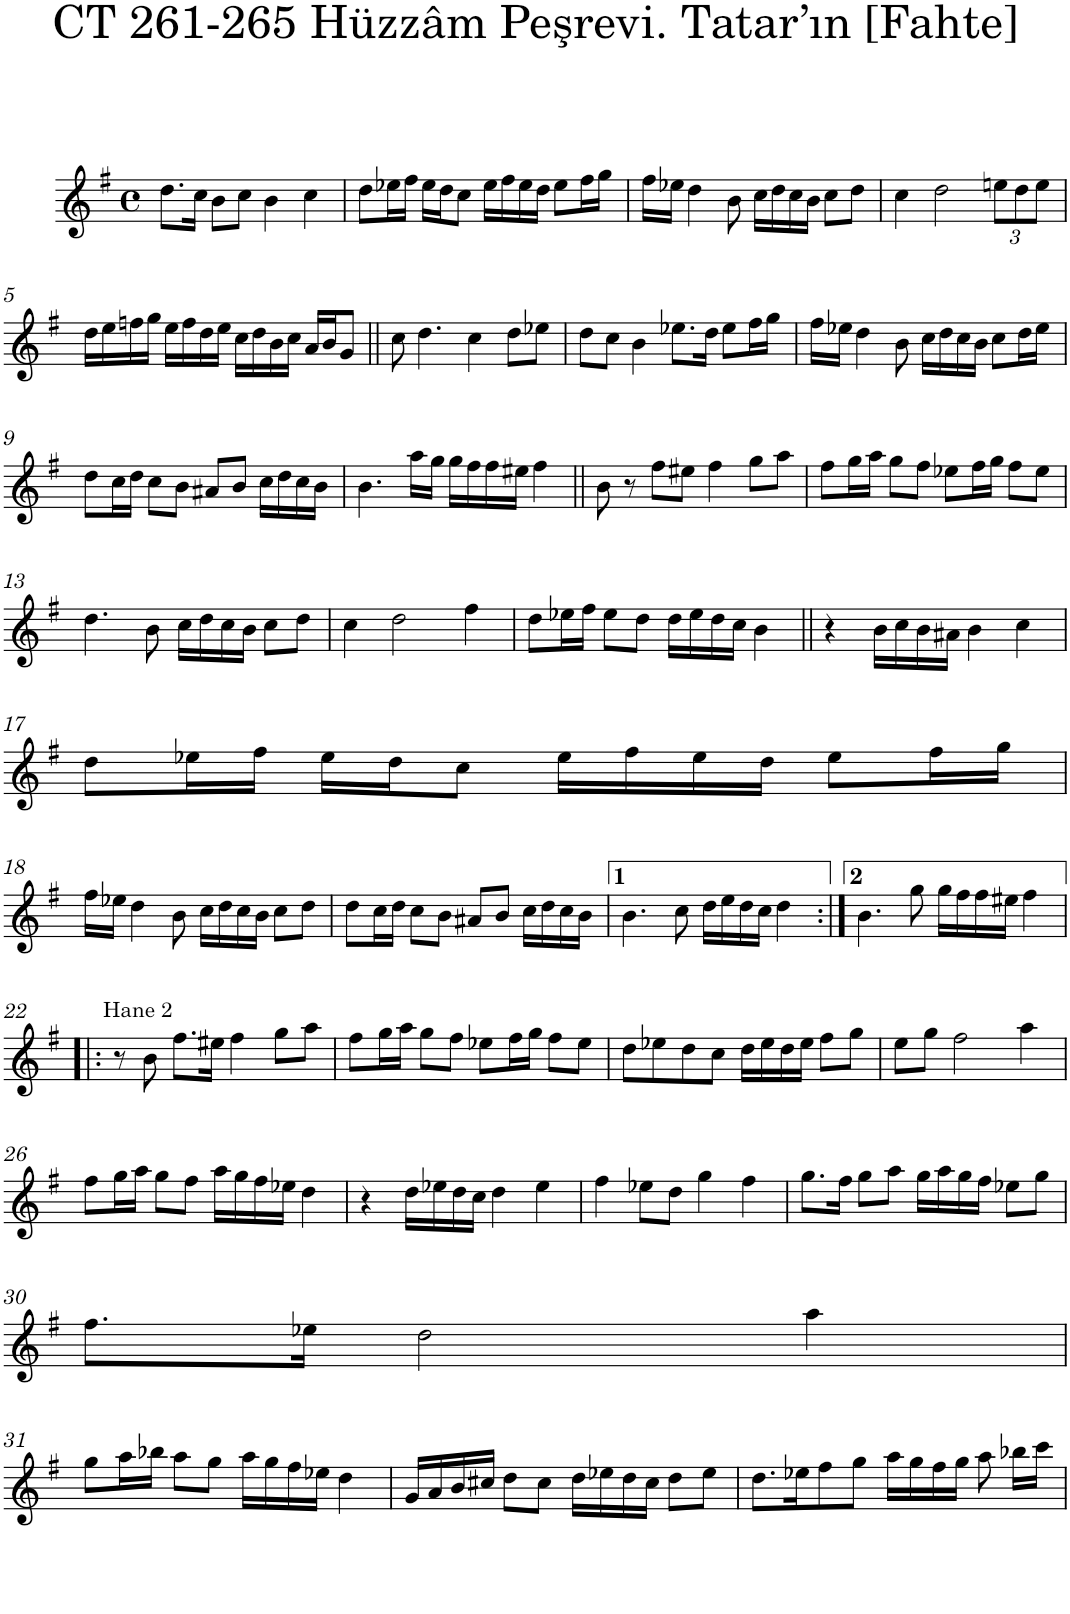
**kern
*part1
*staff1
*I"Piano
*I'Pno.
*clefG2
*k[f#]
*M4/4
*met(c)
=1
8.dd\L
16cc\Jk
8b\L
8cc\J
4b\
4cc\
=2
8dd\L
16ee-X\L
16ff#\JJ
16ee-\LL
16dd\J
8cc\J
16ee-\LL
16ff#\
16ee-\
16dd\JJ
8ee-\L
16ff#\L
16gg\JJ
=3
16ff#\LL
16ee-X\JJ
4dd\
8b\
16cc\LL
16dd\
16cc\
16b\JJ
8cc\L
8dd\J
=4
4cc\
2dd\
*Xbrackettup
12een\L
12dd\
12ee\J
!!LO:LB:g=z
=5
16dd\LL
16ee\
16ffn\
16gg\JJ
16ee\LL
16ff\
16dd\
16ee\JJ
16cc\LL
16dd\
16b\
16cc\JJ
16a/LL
16b/J
8g/J
=6||
8cc\
4.dd\
4cc\
8dd\L
8ee-X\J
=7
8dd\L
8cc\J
4b\
8.ee-X\L
16dd\Jk
8ee-\L
16ff#\L
16gg\JJ
=8
16ff#\LL
16ee-X\JJ
4dd\
8b\
16cc\LL
16dd\
16cc\
16b\JJ
8cc\L
16dd\L
16ee-\JJ
!!LO:LB:g=z
=9
8dd\L
16cc\L
16dd\JJ
8cc\L
8b\J
8a#X/L
8b/J
16cc\LL
16dd\
16cc\
16b\JJ
=10
4.b\
16aa\LL
16gg\JJ
16gg\LL
16ff#\
16ff#\
16ee#X\JJ
4ff#\
=11||
8b\
8r
8ff#\L
8ee#X\J
4ff#\
8gg\L
8aa\J
=12
8ff#\L
16gg\L
16aa\JJ
8gg\L
8ff#\J
8ee-X\L
16ff#\L
16gg\JJ
8ff#\L
8ee-\J
!!LO:LB:g=z
=13
4.dd\
8b\
16cc\LL
16dd\
16cc\
16b\JJ
8cc\L
8dd\J
=14
4cc\
2dd\
4ff#\
=15
8dd\L
16ee-X\L
16ff#\JJ
8ee-\L
8dd\J
16dd\LL
16ee-\
16dd\
16cc\JJ
4b\
=16||
4r
16b\LL
16cc\
16b\
16a#X\JJ
4b\
4cc\
!!LO:LB:g=z
=17
8dd\L
16ee-X\L
16ff#\JJ
16ee-\LL
16dd\J
8cc\J
16ee-\LL
16ff#\
16ee-\
16dd\JJ
8ee-\L
16ff#\L
16gg\JJ
!!LO:LB:g=z
=18
16ff#\LL
16ee-X\JJ
4dd\
8b\
16cc\LL
16dd\
16cc\
16b\JJ
8cc\L
8dd\J
=19
8dd\L
16cc\L
16dd\JJ
8cc\L
8b\J
8a#X/L
8b/J
16cc\LL
16dd\
16cc\
16b\JJ
=20
4.b\
8cc\
16dd\LL
16ee\
16dd\
16cc\JJ
4dd\
=21:|!
4.b\
8gg\
16gg\LL
16ff#\
16ff#\
16ee#X\JJ
4ff#\
!!LO:LB:g=z
=22!|:
!LO:TX:a:t=Hane 2
8r
8b\
8.ff#\L
16ee#X\Jk
4ff#\
8gg\L
8aa\J
=23
8ff#\L
16gg\L
16aa\JJ
8gg\L
8ff#\J
8ee-X\L
16ff#\L
16gg\JJ
8ff#\L
8ee-\J
=24
8dd\L
8ee-X\
8dd\
8cc\J
16dd\LL
16ee-\
16dd\
16ee-\JJ
8ff#\L
8gg\J
=25
8ee\L
8gg\J
2ff#\
4aa\
!!LO:LB:g=z
=26
8ff#\L
16gg\L
16aa\JJ
8gg\L
8ff#\J
16aa\LL
16gg\
16ff#\
16ee-X\JJ
4dd\
=27
4r
16dd\LL
16ee-X\
16dd\
16cc\JJ
4dd\
4ee-\
=28
4ff#\
8ee-X\L
8dd\J
4gg\
4ff#\
=29
8.gg\L
16ff#\Jk
8gg\L
8aa\J
16gg\LL
16aa\
16gg\
16ff#\JJ
8ee-X\L
8gg\J
!!LO:LB:g=z
=30
8.ff#\L
16ee-X\Jk
2dd\
4aa\
!!LO:LB:g=z
=31
8gg\L
16aa\L
16bb-X\JJ
8aa\L
8gg\J
16aa\LL
16gg\
16ff#\
16ee-X\JJ
4dd\
=32
16g/LL
16a/
16b/
16cc#X/JJ
8dd\L
8cc#\J
16dd\LL
16ee-X\
16dd\
16cc#\JJ
8dd\L
8ee-\J
=33
8.dd\L
16ee-X\K
8ff#\
8gg\J
16aa\LL
16gg\
16ff#\
16gg\JJ
8aa\
16bb-X\LL
16ccc\JJ
=
*-
